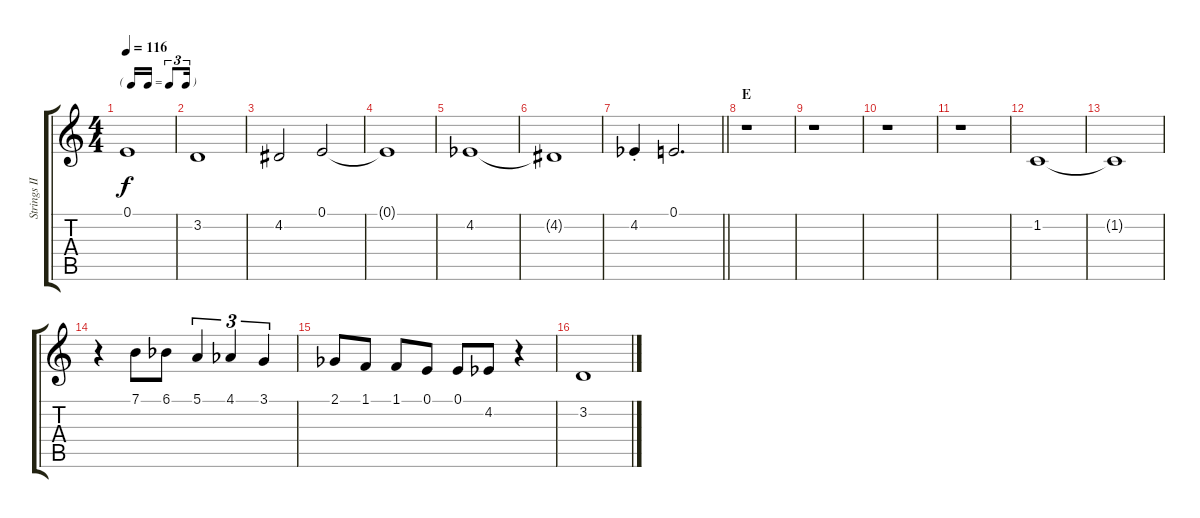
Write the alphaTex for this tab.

\track ("Strings II" "Strings II") {instrument stringensemble1}
\staff {score tabs}
\tuning (E4 B3 G3 D3 A2 E2) {hide}
\ts (4 4)
\tf triplet16th
\tempo 116
\clef g2
\ks c
0.1{t}.1{dy f} |
3.2.1 |
4.2.2 0.1.2 |
0.1{t}.1 |
4.2{acc b}.1 |
4.2{t}.1 |
\barLineRight lightlight
4.2{st acc b}.4 0.1.2{d} |
\section ("" "E")
r.1 |
r.1 |
r.1 |
r.1 |
1.2.1 |
1.2{t}.1 |
r.4 7.1.8 6.1{acc b}.8 5.1.4{tu (3 2)} 4.1{acc b}.4{tu (3 2)} 3.1.4{tu (3 2)} |
2.1{acc b}.8 1.1.8 1.1.8 0.1.8 0.1.8 4.2{acc b}.8 r.4 |
3.2.1
